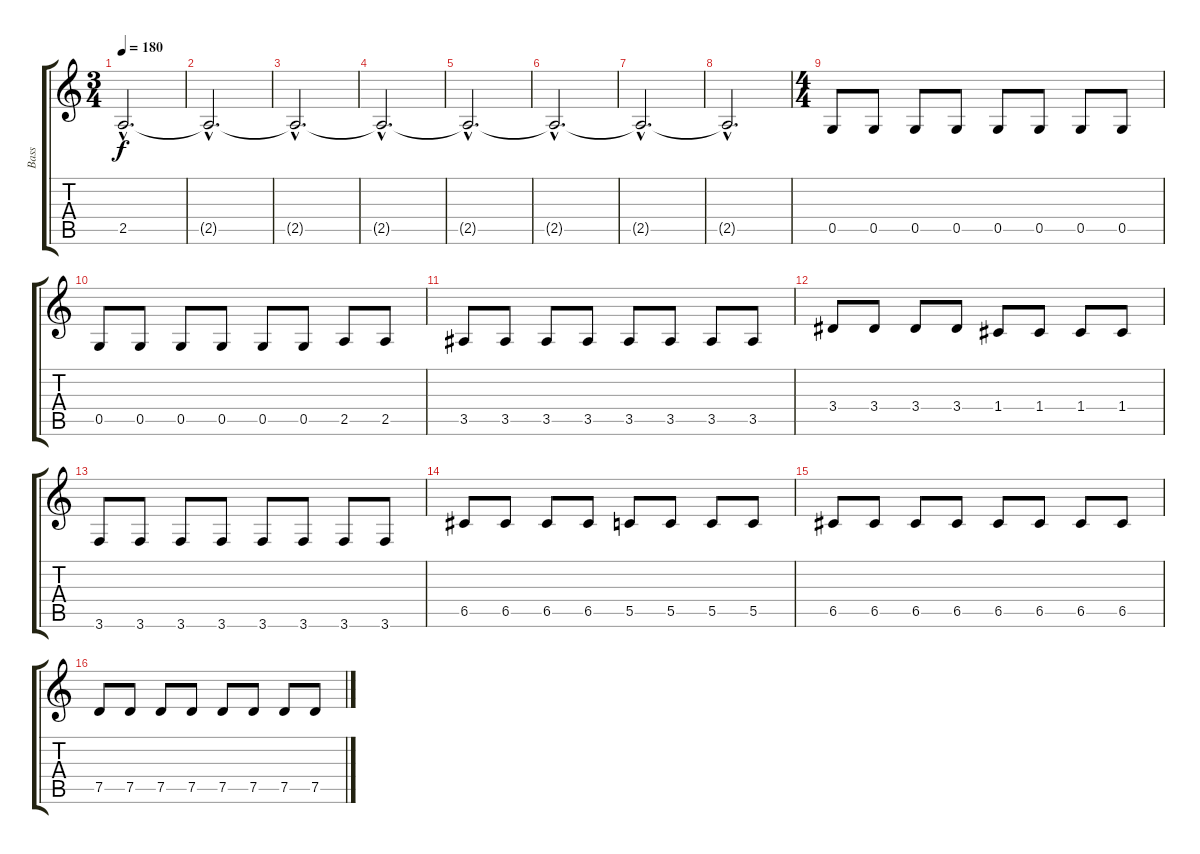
\track ("Bass" "Bass") {instrument electricbassfinger}
\staff {score tabs}
\tuning (D4 A3 F3 C3 G2 D2) {hide}
\ts (3 4)
\tempo 180
\clef g2
\ks c
2.5{hac t}.2{d dy f} |
2.5{hac t}.2{d} |
2.5{hac t}.2{d} |
2.5{hac t}.2{d} |
2.5{hac t}.2{d} |
2.5{hac t}.2{d} |
2.5{hac t}.2{d} |
2.5{hac t}.2{d} |
\ts (4 4)
0.5.8 0.5.8 0.5.8 0.5.8 0.5.8 0.5.8 0.5.8 0.5.8 |
0.5.8 0.5.8 0.5.8 0.5.8 0.5.8 0.5.8 2.5.8 2.5.8 |
3.5.8 3.5.8 3.5.8 3.5.8 3.5.8 3.5.8 3.5.8 3.5.8 |
3.4.8 3.4.8 3.4.8 3.4.8 1.4.8 1.4.8 1.4.8 1.4.8 |
3.6.8 3.6.8 3.6.8 3.6.8 3.6.8 3.6.8 3.6.8 3.6.8 |
6.5.8 6.5.8 6.5.8 6.5.8 5.5.8 5.5.8 5.5.8 5.5.8 |
6.5.8 6.5.8 6.5.8 6.5.8 6.5.8 6.5.8 6.5.8 6.5.8 |
7.5.8 7.5.8 7.5.8 7.5.8 7.5.8 7.5.8 7.5.8 7.5.8
